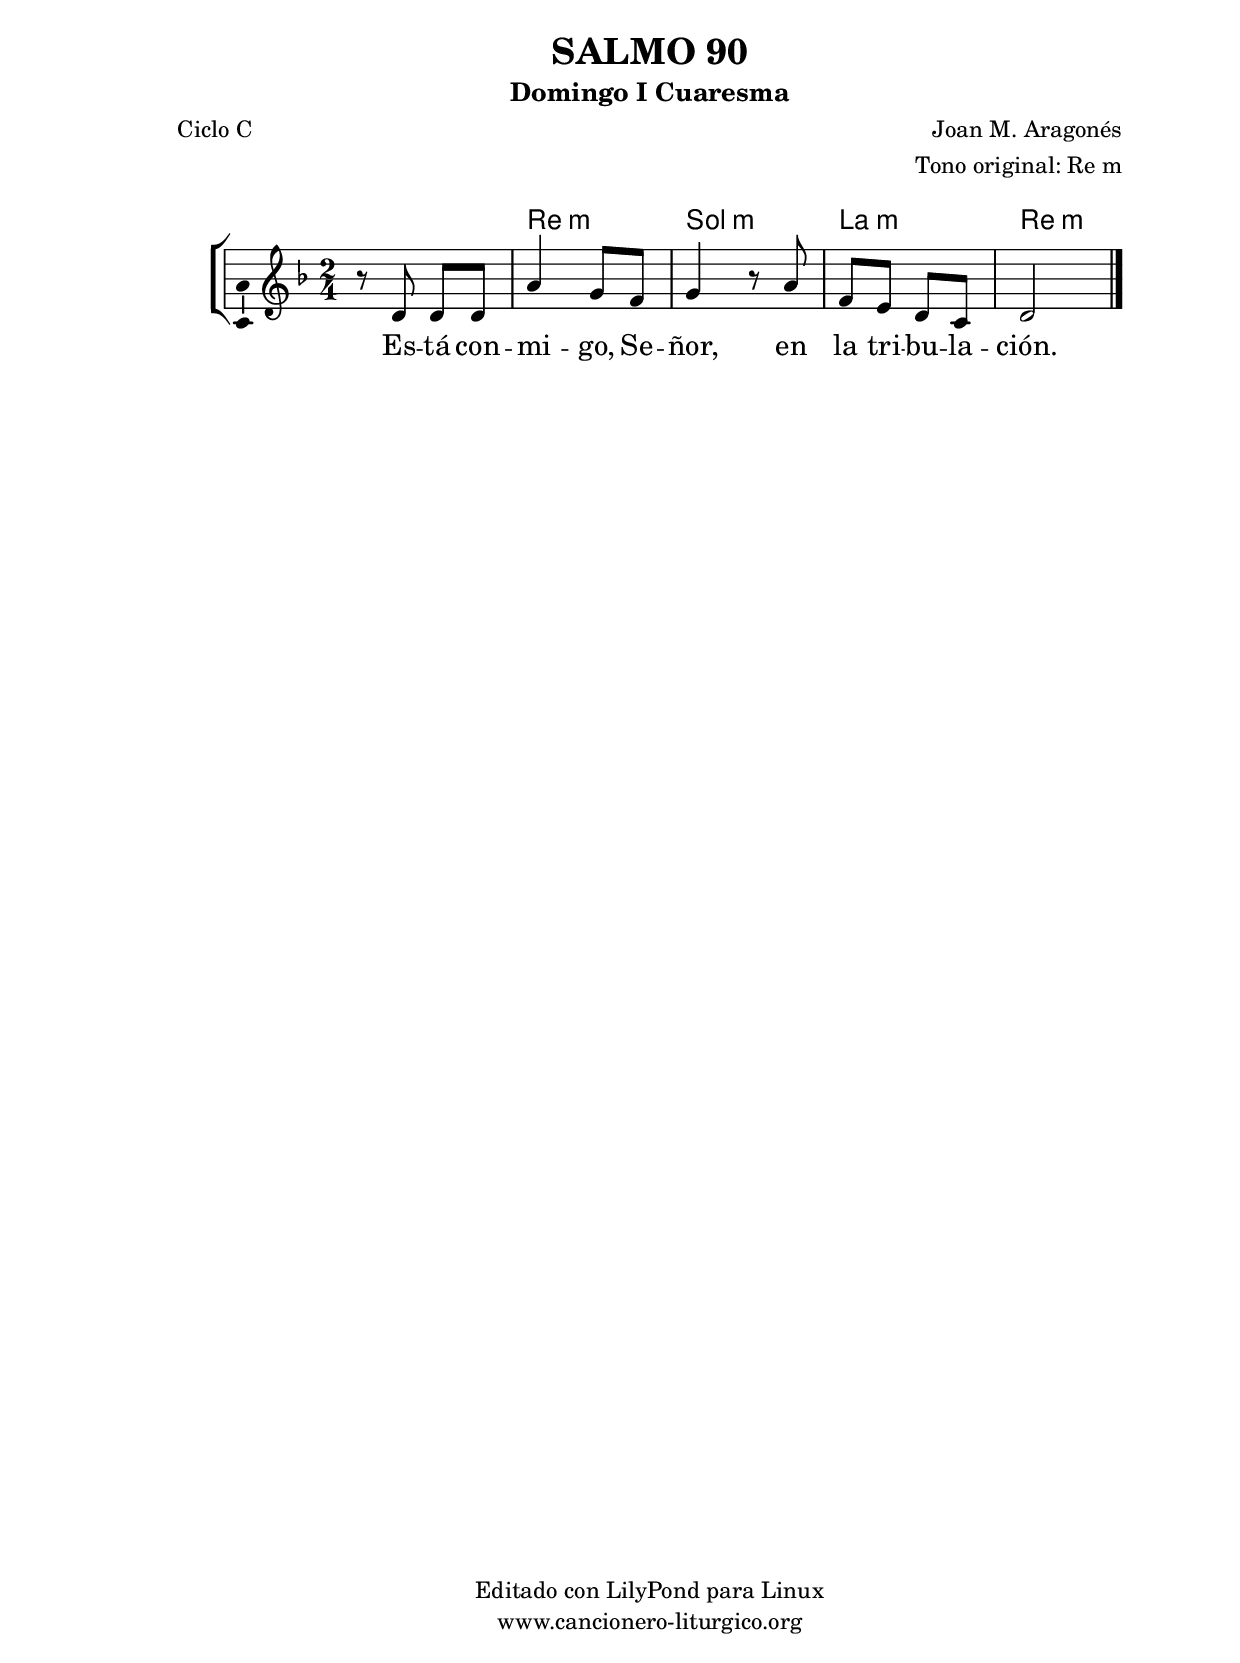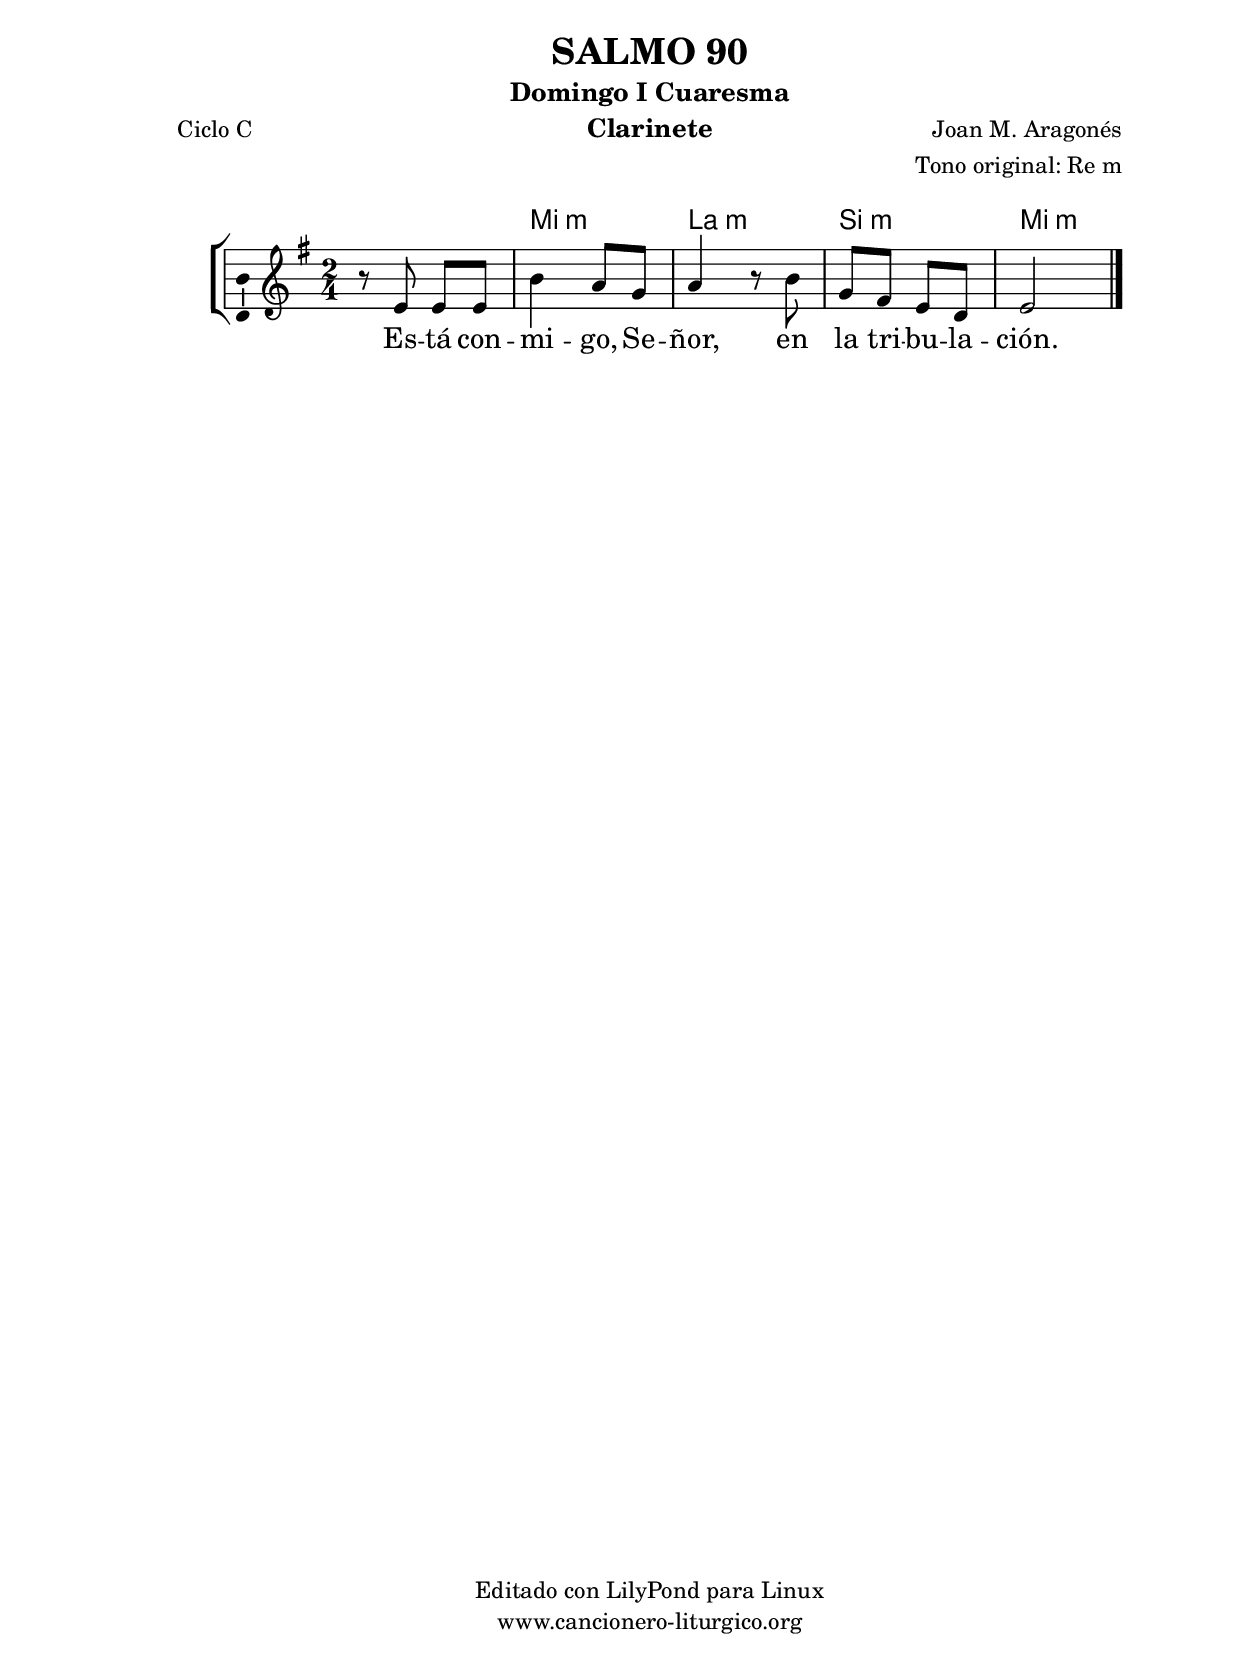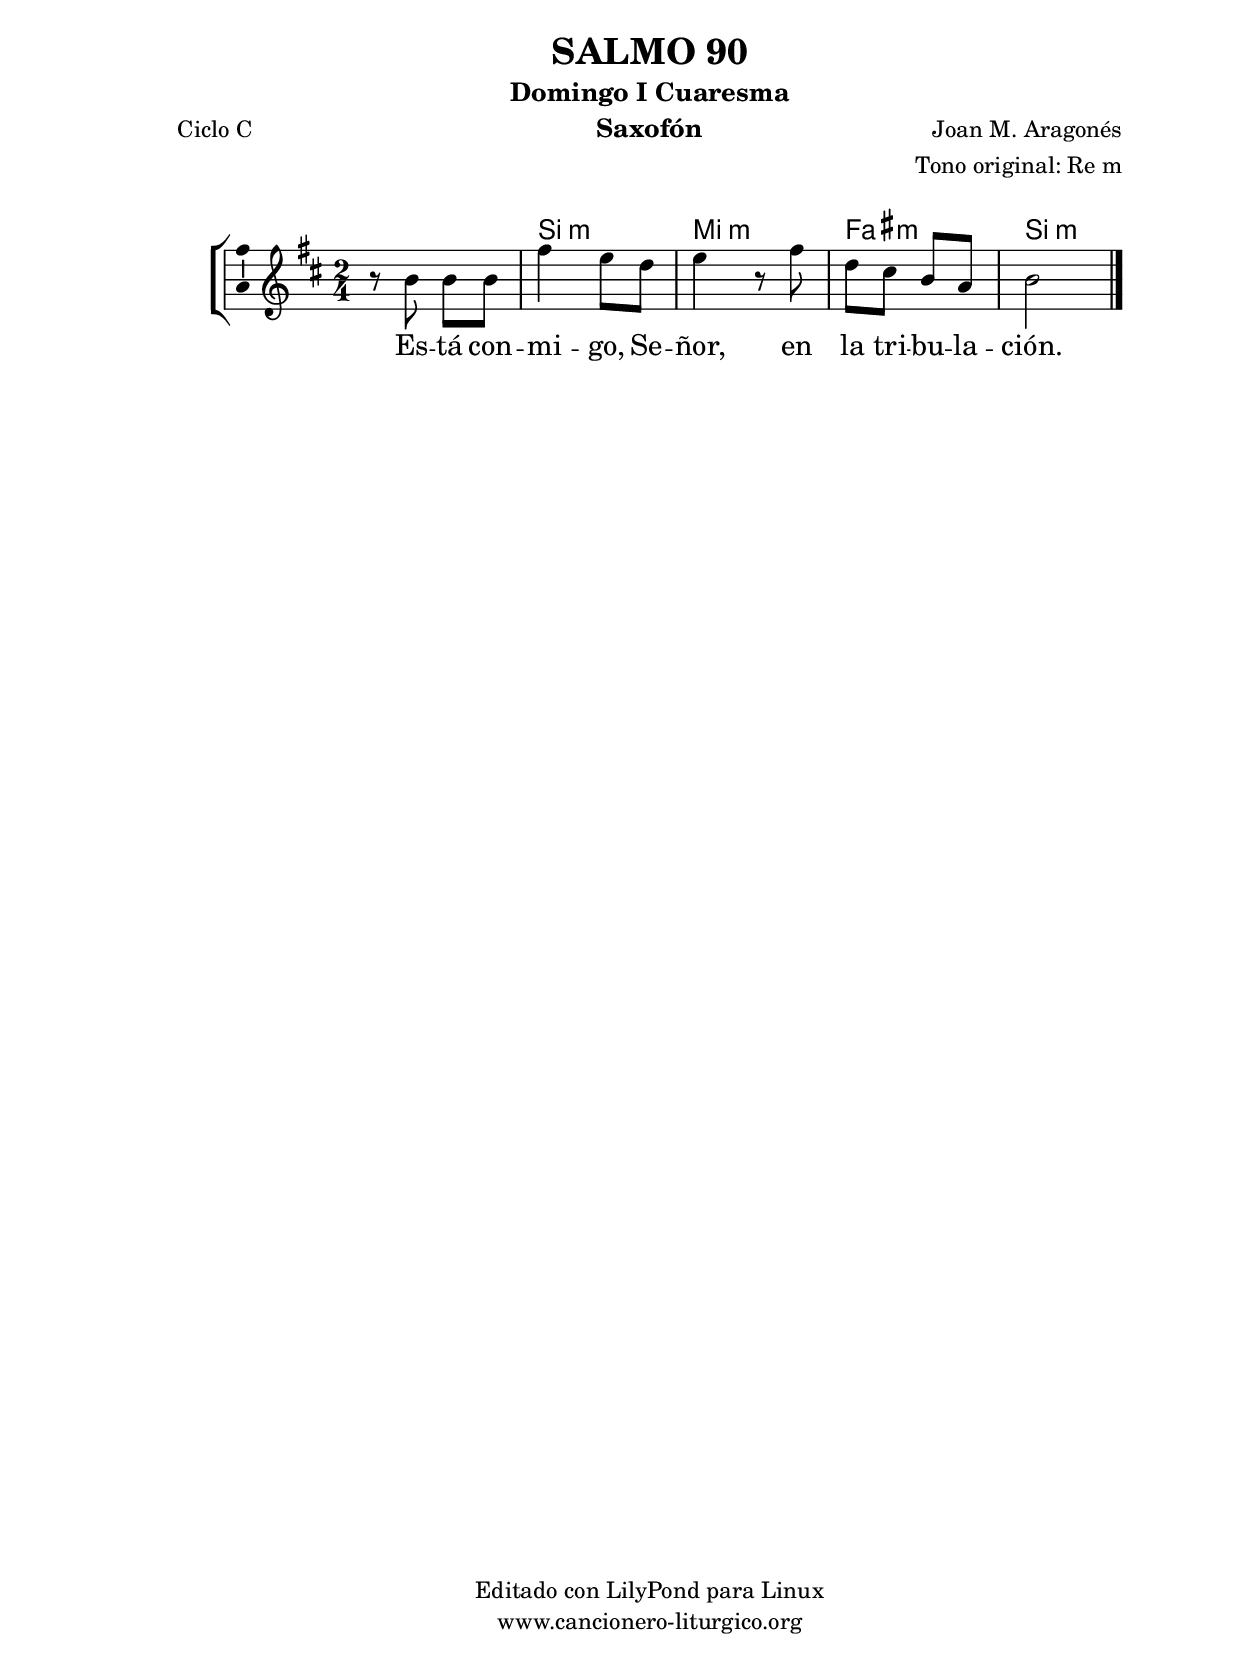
%
%para convertir .midi en .wav:
%timidity filename.midi -Ow -o finename.wav
%
%
%Para convertir de .wav a .mp3:
%lame -h -m j filename.wav
%
%
%para escuchar el midi:
%timidity nombrefichero.midi
%


%versión de lilypond para la que se ha escrito esta partitura:
\version "2.16.0"

	%Tamaño papel
	#(set-default-paper-size "a4")
	%Tamaño partitura
	#(set-global-staff-size 20)
	%No responde al pulsar sobre una nota
	#(ly:set-option 'point-and-click #f)

%parámetros del encabezamiento:
\header {
	title = "SALMO 90"
	subtitle = "Domingo I Cuaresma"
	composer = "Joan M. Aragonés"
	poet = "Ciclo C"
	meter = ""
	arranger = "Tono original: Re m"
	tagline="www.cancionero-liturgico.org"
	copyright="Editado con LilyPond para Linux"
	tiempo = "Cuaresma"
	usos = "Salmo"
	letra = "Está conmigo, Señor, en la tribulación."
	}

%parámetros asociados al papel:
\paper  {
	oddHeaderMarkup = \markup {\fill-line { \on-the-fly #not-first-page \fromproperty #'header:title \on-the-fly #not-first-page \fromproperty #'header:composer }}
	evenHeaderMarkup = \markup {\fill-line { \fromproperty #'header:composer \fromproperty #'header:title }}
	#(set-paper-size "a4")
	print-page-number = ##f
	first-page-number = 1
	print-first-page-number = ##f
%	head-separation = 3.0 \cm
	top-margin = 2.0 \cm
	bottom-margin = 0.5\cm
%%%	bottom-margin = -1.0\cm
	left-margin = 3.0 \cm
	line-width = 16.0 \cm 
	indent = 8\mm
	interscoreline = 2.\mm
	between-system-space = 15\mm
%	para que las partituras no llenen la hoja:
	ragged-bottom = ##t
%	idem para la última hoja:
	ragged-last-bottom = ##f
%	para que las partituras llenen el ancho del papel:
	ragged-last = ##f
	after-title-space = 2.5 \cm
%page-count=1
%system-count=8

	%Flexible Vertical Spacing
%	markup-markup-spacing =
%	#'((basic-distance . 15) (minimum-distance . 15) (padding . 3))
	markup-system-spacing =
	#'((basic-distance . 15) (minimum-distance . 15) (padding . 3))
	system-system-spacing =
	#'((basic-distance . 15) (minimum-distance . 15) (padding . 3))
	score-system-spacing =
	#'((basic-distance . 15) (minimum-distance . 15) (padding . 5))
%	top-system-spacing = % header
%	#'((basic-distance . 8) (minimum-distance . 0) (padding . 3))
%	top-markup-spacing =
%	#'((basic-distance . 20) (minimum-distance . 20) (padding . 3))
	last-bottom-spacing = % footer
	#'((basic-distance . 5) (minimum-distance . 5) (padding . 3))
%	score-markup-spacing =
%	#'((basic-distance . 16) (minimum-distance . 13) (padding . 3))

	}


%parámetros que afectan a toda la partitura:
global =  {
	%clave de sol (G):
	\clef G
	%armadura:
%	\transpose a c'
	\key d \minor
	\tempo 4=90
	\set Score.tempoHideNote = ##t
	}


acordes = {
	\italianChords
	\chordmode {
%	\transpose a c'
{
s2
d2:m g:m a:m d:m
	}
	}
}


melodia = 
%	\transpose a c'
{
	\relative c'{
	\time 2/4

r8 d8 d d
a'4 g8 f
g4 r8 a8
f8 e d c
d2

	\bar "|."
	}
	}

texto = \lyricmode {
Es -- tá con -- mi -- go, Se -- ñor, en la tri -- bu -- la -- ción.
	}


acordesStaff = \context ChordNames = acordesStaff <<
	\set chordChanges = ##t
	\acordes
	>>


vozStaff = \context Voice = vozStaff
\with {\consists "Ambitus_engraver"}
<<
%	\set Staff.instrumentName = ""
%	\set Staff.shortInstrumentName = ""
%	\set Staff.midiInstrument = #"clarinet"
%	\set Staff.midiInstrument = #"cello"
%	\set Staff.midiInstrument = #"flute"
	\set Staff.midiInstrument = #"electric guitar (jazz)"
%	\set Staff.midiInstrument = #"english horn"
%	\set Staff.midiInstrument = #"violin"
%	\set Staff.midiInstrument = #"glockenspiel"
	\set Staff.midiMinimumVolume = #0.7
	\set Staff.midiMaximumVolume = #0.9
	\global
	\melodia
	>>


textoStaff = \context Lyrics = textoStaff <<
	\lyricsto vozStaff \texto
	>>

\book {
	\score {
		\context ChoirStaff {
			\override StaffGroup.SystemStartBracket #'collapse-height = #1
			\override Score.SystemStartBar #'collapse-height = #1
			<<
			\acordesStaff
			\vozStaff
			\textoStaff
			>>
			}
		\layout {
	    		\context {
				\Lyrics
				\override LyricText #'font-size = #2
				}
	   		 \context {
				\Score
				%fontSize = #3
				\override StaffSymbol #'staff-space = #(magstep +3)
				%\override Beam #'thickness = #0.55
				%\override SpacingSpanner #'spacing-increment = #1.0
				%\override Slur #'height-limit = #1.5
				}
			}
		}
	\score {
		\unfoldRepeats
		\context ChoirStaff {
			<<
			\acordesStaff
			\vozStaff
			>>
			}
		\midi {
	  		\context {
	  			\Score
				tempoWholesPerMinute = #(ly:make-moment 70 4)
				}
			}
		}
	}

%Partitura para clarinete
#(define output-suffix "C")
\book {
	\header{
		instrument = "Clarinete"
		}
	\score {
		\context ChoirStaff {
			\override StaffGroup.SystemStartBracket #'collapse-height = #1
			\override Score.SystemStartBar #'collapse-height = #1
\transpose c d
			<<
			\acordesStaff
			\vozStaff
			\textoStaff
			>>
			}
		\layout {
	    		\context {
				\Lyrics
				\override LyricText #'font-size = #2
				}
	   		 \context {
				\Score
				%fontSize = #3
				\override StaffSymbol #'staff-space = #(magstep +3)
				%\override Beam #'thickness = #0.55
				%\override SpacingSpanner #'spacing-increment = #1.0
				%\override Slur #'height-limit = #1.5
				}
			}
		}
	}

%Partitura para saxofón
#(define output-suffix "S")
\book {
	\header{
		instrument = "Saxofón"
		}
	\score {
		\context ChoirStaff {
			\override StaffGroup.SystemStartBracket #'collapse-height = #1
			\override Score.SystemStartBar #'collapse-height = #1
\transpose c a
			<<
			\acordesStaff
			\vozStaff
			\textoStaff
			>>
			}
		\layout {
	    		\context {
				\Lyrics
				\override LyricText #'font-size = #2
				}
	   		 \context {
				\Score
				%fontSize = #3
				\override StaffSymbol #'staff-space = #(magstep +3)
				%\override Beam #'thickness = #0.55
				%\override SpacingSpanner #'spacing-increment = #1.0
				%\override Slur #'height-limit = #1.5
				}
			}
		}
	}

